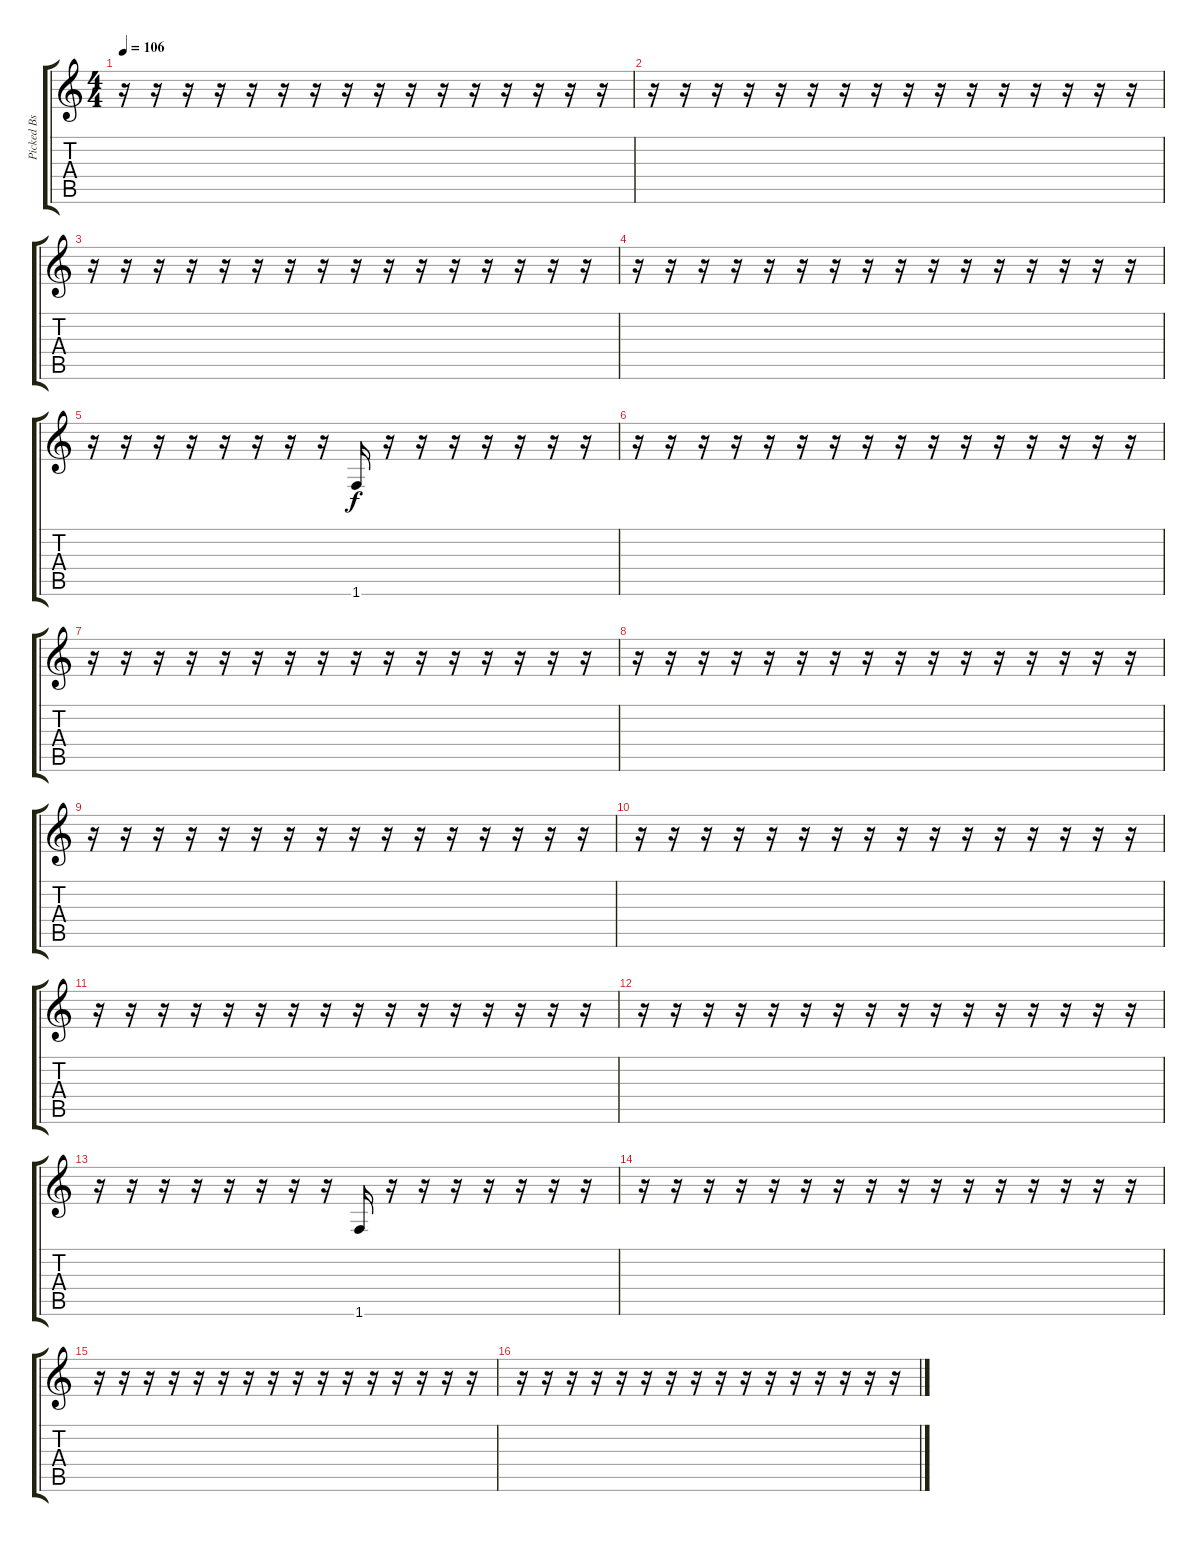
\track ("Picked Bs" "Picked Bs") {instrument electricbasspick}
\staff {score tabs}
\tuning (E4 B3 G3 D3 A2 E2) {hide}
\ts (4 4)
\tempo 106
\clef g2
\ks c
r.16{dy f} r.16 r.16 r.16 r.16 r.16 r.16 r.16 r.16 r.16 r.16 r.16 r.16 r.16 r.16 r.16 |
r.16 r.16 r.16 r.16 r.16 r.16 r.16 r.16 r.16 r.16 r.16 r.16 r.16 r.16 r.16 r.16 |
r.16 r.16 r.16 r.16 r.16 r.16 r.16 r.16 r.16 r.16 r.16 r.16 r.16 r.16 r.16 r.16 |
r.16 r.16 r.16 r.16 r.16 r.16 r.16 r.16 r.16 r.16 r.16 r.16 r.16 r.16 r.16 r.16 |
r.16 r.16 r.16 r.16 r.16 r.16 r.16 r.16 1.6.16 r.16 r.16 r.16 r.16 r.16 r.16 r.16 |
r.16 r.16 r.16 r.16 r.16 r.16 r.16 r.16 r.16 r.16 r.16 r.16 r.16 r.16 r.16 r.16 |
r.16 r.16 r.16 r.16 r.16 r.16 r.16 r.16 r.16 r.16 r.16 r.16 r.16 r.16 r.16 r.16 |
r.16 r.16 r.16 r.16 r.16 r.16 r.16 r.16 r.16 r.16 r.16 r.16 r.16 r.16 r.16 r.16 |
r.16 r.16 r.16 r.16 r.16 r.16 r.16 r.16 r.16 r.16 r.16 r.16 r.16 r.16 r.16 r.16 |
r.16 r.16 r.16 r.16 r.16 r.16 r.16 r.16 r.16 r.16 r.16 r.16 r.16 r.16 r.16 r.16 |
r.16 r.16 r.16 r.16 r.16 r.16 r.16 r.16 r.16 r.16 r.16 r.16 r.16 r.16 r.16 r.16 |
r.16 r.16 r.16 r.16 r.16 r.16 r.16 r.16 r.16 r.16 r.16 r.16 r.16 r.16 r.16 r.16 |
r.16 r.16 r.16 r.16 r.16 r.16 r.16 r.16 1.6.16 r.16 r.16 r.16 r.16 r.16 r.16 r.16 |
r.16 r.16 r.16 r.16 r.16 r.16 r.16 r.16 r.16 r.16 r.16 r.16 r.16 r.16 r.16 r.16 |
r.16 r.16 r.16 r.16 r.16 r.16 r.16 r.16 r.16 r.16 r.16 r.16 r.16 r.16 r.16 r.16 |
r.16 r.16 r.16 r.16 r.16 r.16 r.16 r.16 r.16 r.16 r.16 r.16 r.16 r.16 r.16 r.16
